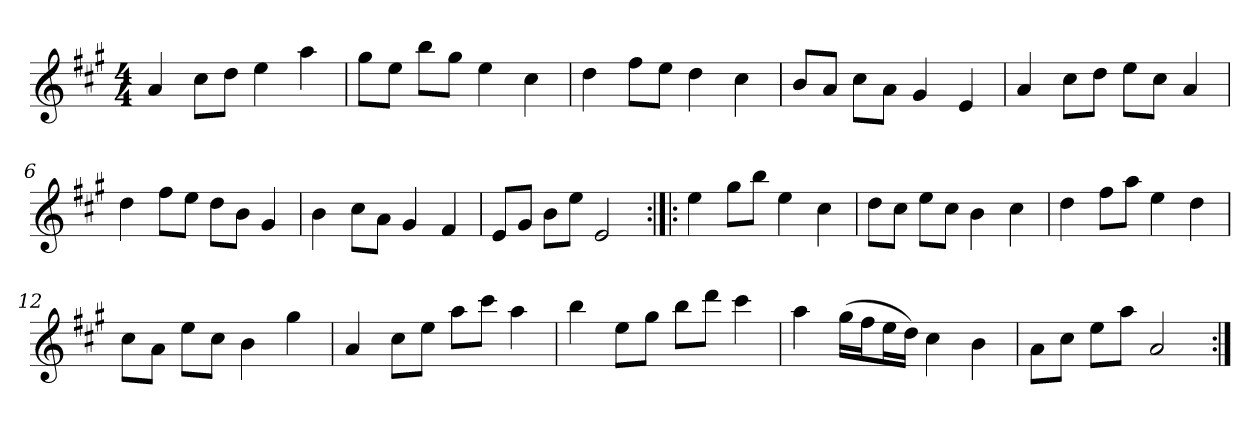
**kern
*part1
*staff1
*clefG2
*k[f#c#g#]
*A:
*M4/4
*MM132
=1
4a
8cc#\L
8dd\J
4ee
4aa
=2
8gg#\L
8ee\J
8bb\L
8gg#\J
4ee
4cc#
=3
4dd
8ff#\L
8ee\J
4dd
4cc#
=4
8b/L
8a/J
8cc#\L
8a\J
4g#
4e
=5
4a
8cc#\L
8dd\J
8ee\L
8cc#\J
4a
=6
4dd
8ff#\L
8ee\J
8dd\L
8b\J
4g#
=7
4b
8cc#\L
8a\J
4g#
4f#
=8
8e/L
8g#/J
8b\L
8ee\J
2e
=9:|!|:
4ee
8gg#\L
8bb\J
4ee
4cc#
=10
8dd\L
8cc#\J
8ee\L
8cc#\J
4b
4cc#
=11
4dd
8ff#\L
8aa\J
4ee
4dd
=12
8cc#\L
8a\J
8ee\L
8cc#\J
4b
4gg#
=13
4a
8cc#\L
8ee\J
8aa\L
8ccc#\J
4aa
=14
4bb
8ee\L
8gg#\J
8bb\L
8ddd\J
4ccc#
=15
4aa
(16gg#\LL
16ff#\J
16ee\L
16dd\JJ)
4cc#
4b
=16
8a\L
8cc#\J
8ee\L
8aa\J
2a
=:|!
*-
